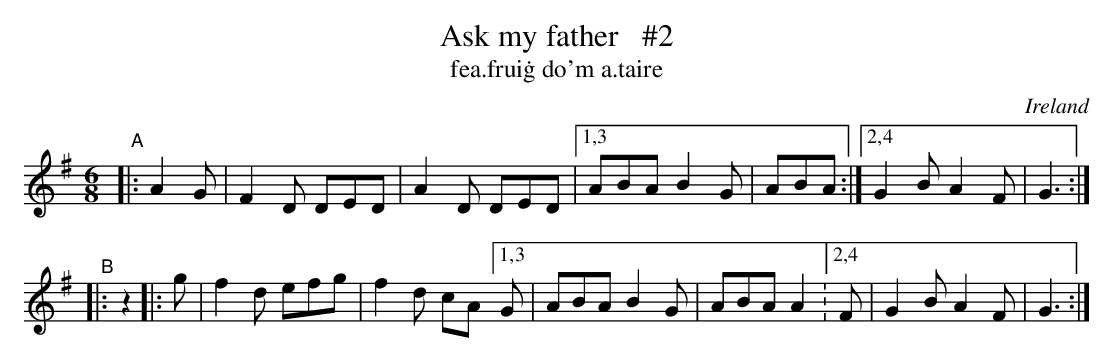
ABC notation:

X:1
T: Ask my father   #2
T: fea\.frui\.g do'm a\.taire
O: Ireland
M: 6/8
L: 1/8
K: Dmix
"^A" |: A2G | F2D DED | A2D DED |[1,3 ABA B2G | ABA :|[2,4 G2B A2F | G3 :|
"^B" |: z2 |: g | f2d efg | f2d cA [1,3 G | ABA B2G | ABA A2  :[2,4 F | G2B A2F | G3 :|
